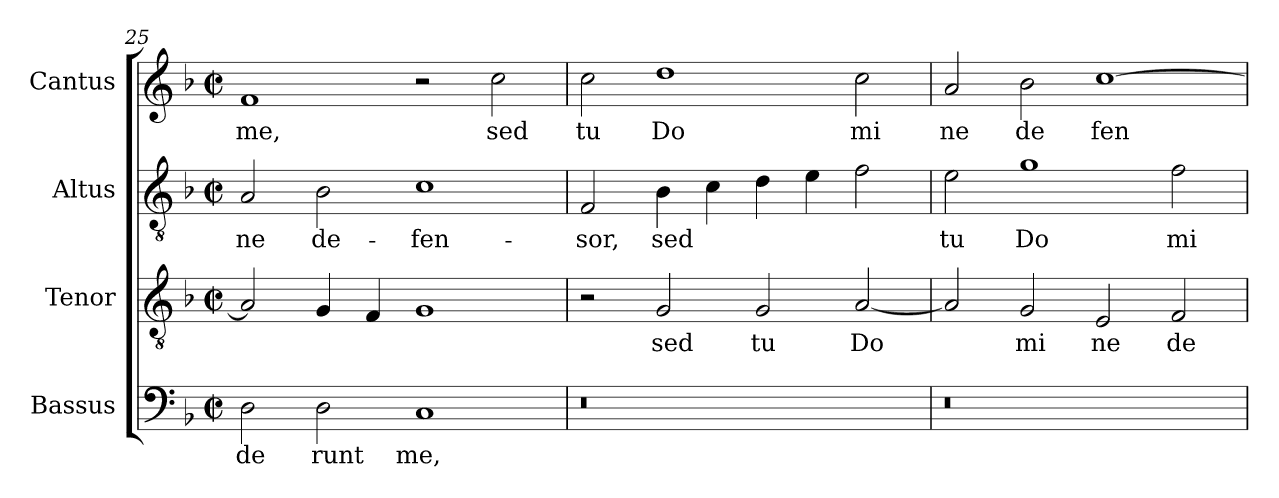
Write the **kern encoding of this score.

**kern	**text	**kern	**text	**kern	**text	**kern	**text
*part4	*part4	*part3	*part3	*part2	*part2	*part1	*part1
*staff4	*staff4	*staff3	*staff3	*staff2	*staff2	*staff1	*staff1
*I"Bassus	*	*I"Tenor	*	*I"Altus	*	*I"Cantus	*
*clefF4	*	*clefGv2	*	*clefGv2	*	*clefG2	*
*k[b-]	*	*k[b-]	*	*k[b-]	*	*k[b-]	*
*F:	*	*F:	*	*F:	*	*F:	*
*M2/2	*	*M2/2	*	*M2/2	*	*M2/2	*
*met(c|)	*	*met(c|)	*	*met(c|)	*	*met(c|)	*
=25	=25	=25	=25	=25	=25	=25	=25
!	!LO:LY:b:cj	!	!	!	!LO:LY:b:cj	!	!LO:LY:b:cj
2D\	de	2A/]	.	2A/	-ne	1f	me,
!	!LO:LY:b:cj	!	!	!	!LO:LY:b:cj	!	!
2D\	runt	4G/	.	2B-\	de-	.	.
.	.	4F/	.	.	.	.	.
!	!LO:LY:b:cj	!	!	!	!LO:LY:b:cj	!	!
1C	me,	1G	.	1c	-fen-	2r	.
!	!	!	!	!	!	!	!LO:LY:b:cj
.	.	.	.	.	.	2cc\	sed
=26	=26	=26	=26	=26	=26	=26	=26
!	!	!	!	!	!LO:LY:b:cj	!	!LO:LY:b:cj
0r	.	2r	.	2F/	-sor,	2cc\	tu
!	!	!	!LO:LY:b:cj	!	!LO:LY:b	!	!LO:LY:b:cj
.	.	2G/	sed	4B-\	sed	1dd	Do
.	.	.	.	4c\	.	.	.
!	!	!	!LO:LY:b:cj	!	!	!	!
.	.	2G/	tu	4d\	.	.	.
.	.	.	.	4e\	.	.	.
!	!	!	!LO:LY:b	!	!	!	!LO:LY:b:cj
.	.	[>2A/	Do	2f\	.	2cc\	mi
!!LO:PB:g=z
=27	=27	=27	=27	=27	=27	=27	=27
!	!	!	!	!	!LO:LY:b:cj	!	!LO:LY:b:cj
0r	.	2A/]	.	2e\	tu	2a/	ne
!	!	!	!LO:LY:b:cj	!	!LO:LY:b:cj	!	!LO:LY:b:cj
.	.	2G/	mi	1g	Do	2b-\	de
!	!	!	!LO:LY:b:cj	!	!	!	!LO:LY:b:cj
.	.	2E/	ne	.	.	[>1cc	fen
!	!	!	!LO:LY:b:cj	!	!LO:LY:b:cj	!	!
.	.	2F/	de	2f\	mi	.	.
=	=	=	=	=	=	=	=
*-	*-	*-	*-	*-	*-	*-	*-
